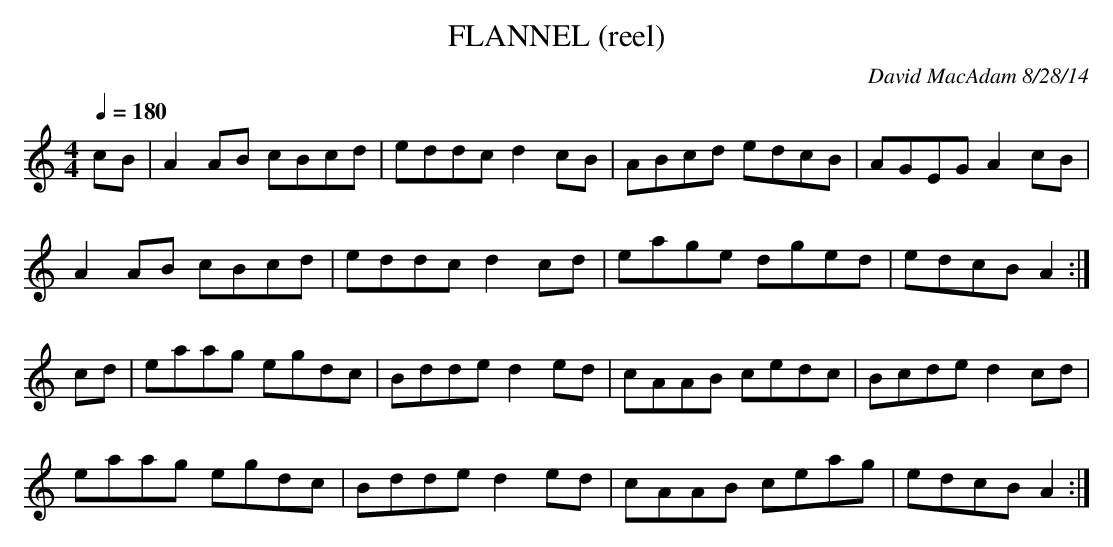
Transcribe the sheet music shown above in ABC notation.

X:1
T:FLANNEL (reel)
C:David MacAdam 8/28/14
Q:1/4=180
L:1/8
M:4/4
K:Am
cB|A2AB cBcd|eddc d2cB|ABcd edcB|AGEG A2cB|
A2 AB cBcd|eddc d2 cd|eage dged|edcB A2 :|
cd|eaag egdc|Bdde d2 ed|cAAB cedc|Bcde d2 cd|
eaag egdc|Bdde d2 ed|cAAB ceag|edcB A2 :|]
